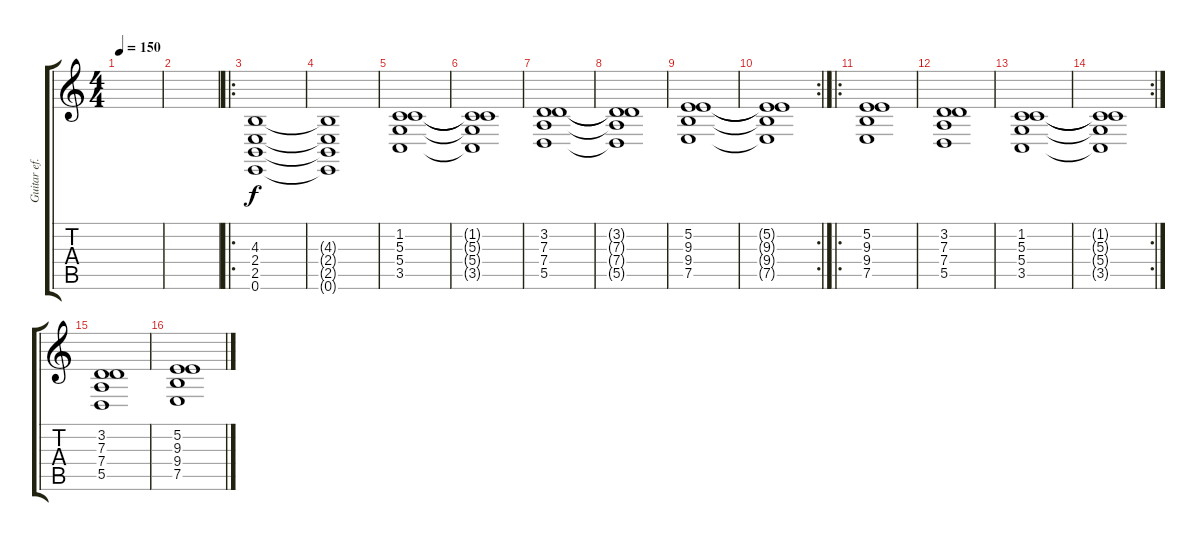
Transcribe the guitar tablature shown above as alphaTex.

\track ("Guitar ef." "Guitar ef.") {instrument synthvoice}
\staff {score tabs}
\tuning (E4 B3 G3 D3 A2 E2) {hide}
\ts (4 4)
\tempo 150
\clef g2
\ks c
|
|
\ro
(4.3 2.4 2.5 0.6).1 |
(4.3{t} 2.4{t} 2.5{t} 0.6{t}).1 |
(1.2 5.3 5.4 3.5).1 |
(1.2{t} 5.3{t} 5.4{t} 3.5{t}).1 |
(3.2 7.3 7.4 5.5).1 |
(3.2{t} 7.3{t} 7.4{t} 5.5{t}).1 |
(5.2 9.3 9.4 7.5).1 |
\rc 2
(5.2{t} 9.3{t} 9.4{t} 7.5{t}).1 |
\ro
(5.2 9.3 9.4 7.5).1 |
(3.2 7.3 7.4 5.5).1 |
(1.2 5.3 5.4 3.5).1 |
\rc 2
(1.2{t} 5.3{t} 5.4{t} 3.5{t}).1 |
(3.2 7.3 7.4 5.5).1 |
(5.2 9.3 9.4 7.5).1
